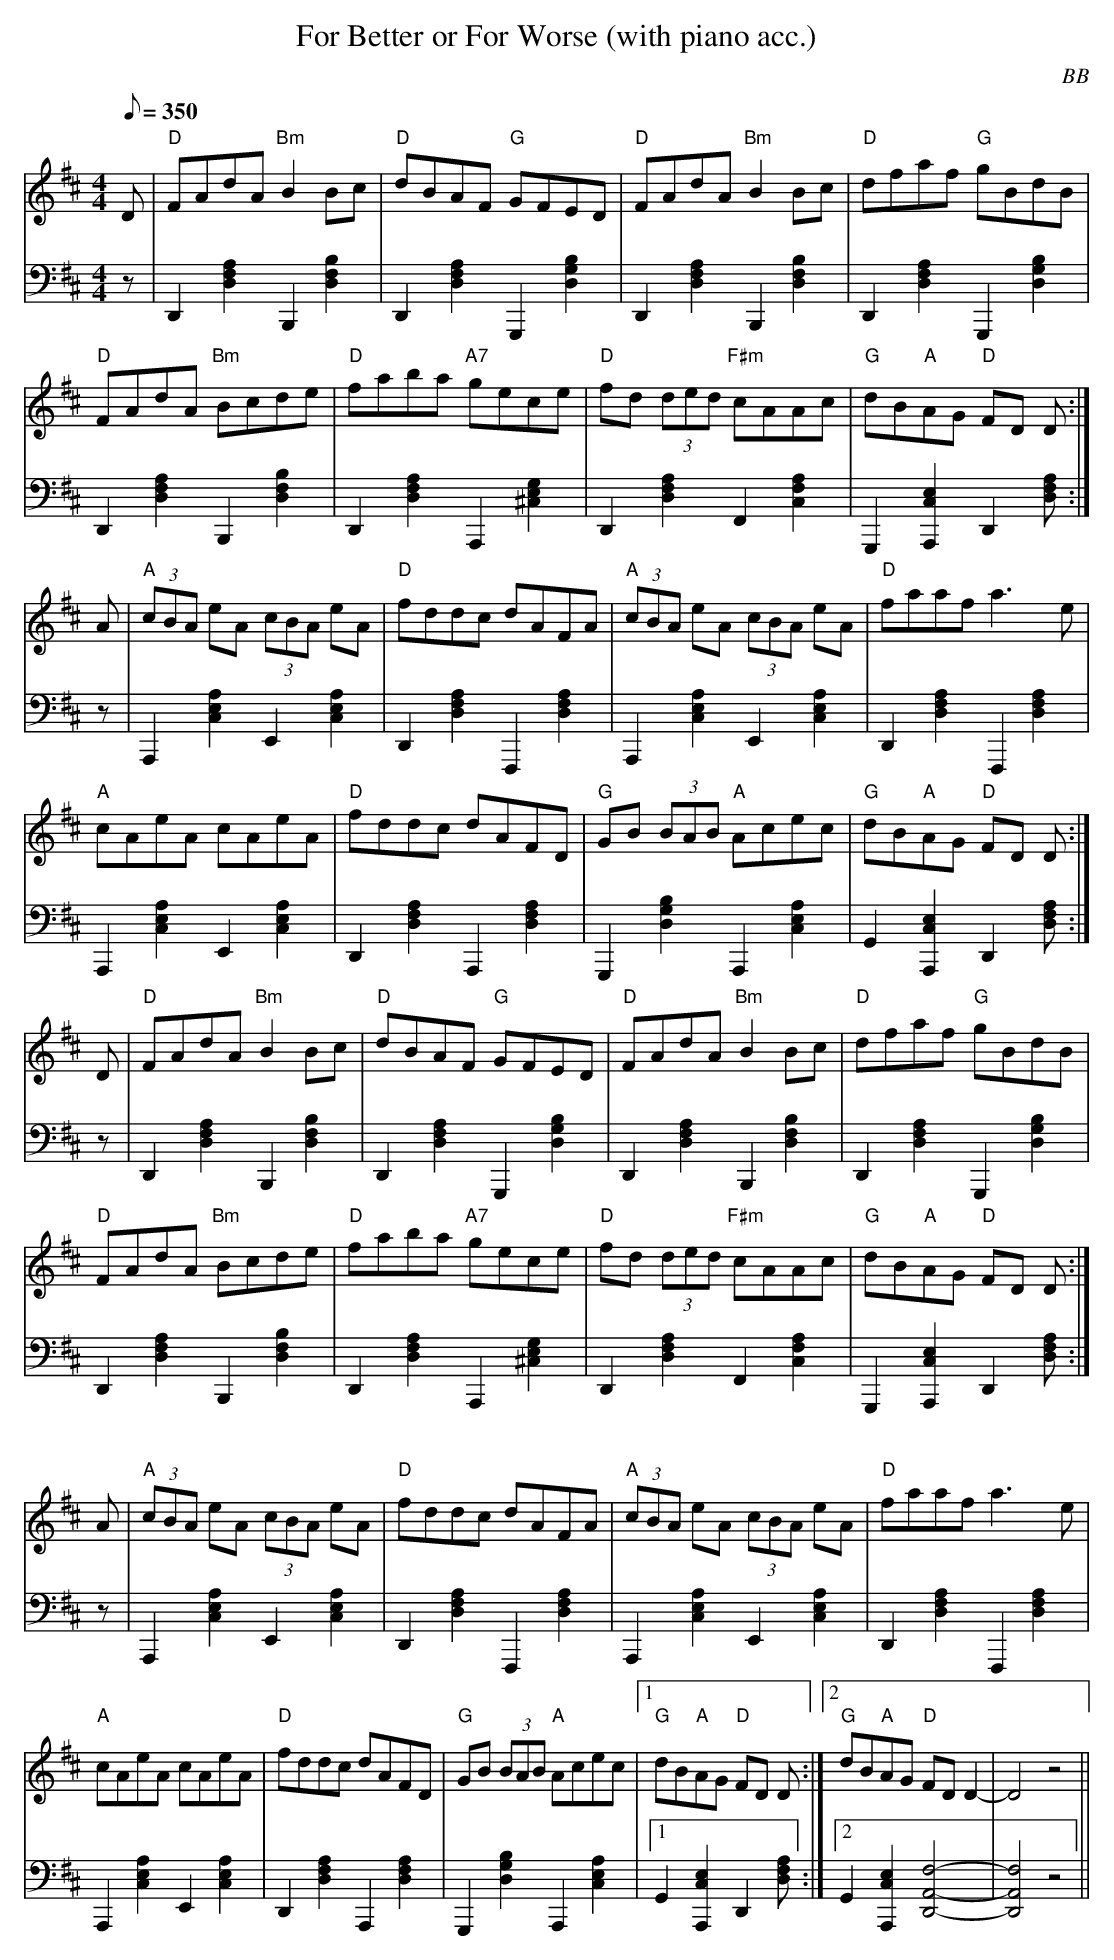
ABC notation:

X:1
T: For Better or For Worse (with piano acc.)
C: BB
Q: 1/8=350
M: 4/4
L: 1/8
V: 1 program 1 110 %fiddle
V: 2 volume=70 clef=bass m=D program 1 00
K: D
[V:1] D|"D"FAdA "Bm"B2 Bc|"D"dBAF "G"GFED|"D"FAdA "Bm"B2 Bc|"D"dfaf "G"gBdB |
[V:2] z|D,2[D2A2F2]B,,2[B2D2F2]|D,2[D2A2F2]G,,2[G2D2B2]|D,2[D2A2F2]B,,2[B2D2F2]|\
D,2[D2A2F2]G,,2[G2D2B2]|
[V:1] "D"FAdA "Bm"Bcde|"D"faba "A7"gece|"D"fd (3ded "F#m"cAAc|"G"dB"A"AG "D"FD D :|
[V:2] D,2[D2A2F2]B,,2[B2D2F2]|D,2[D2A2F2]A,,2[G2^C2E2]|D,2[D2A2F2]F,2[F2C2A2]|\
G,,2[A,,2E2C2]D,2[AFD]:|
[V:1] A|"A"(3cBA eA (3cBA eA|"D"fddc dAFA|"A"(3cBA eA (3cBA eA|"D"faaf a3 e |
[V:2] z|A,,2[A2E2C2]E,2[A2E2C2]|D,2[D2A2F2]F,,2[D2F2A2]|A,,2[A2E2C2]E,2[A2E2C2]|\
D,2[D2A2F2]F,,2[D2F2A2]|
[V:1] "A"cAeA cAeA|"D"fddc dAFD|"G"GB (3BAB "A"Acec|"G"dB"A"AG "D"FD D :|
[V:2] A,,2[A2E2C2]E,2[A2E2C2]|D,2[D2A2F2]A,,2[D2F2A2]|G,,2[G2D2B2]A,,2[A2E2C2]|\
G,2[A,,2E2C2]D,2[AFD] :|
[V:1] D|"D"FAdA "Bm"B2 Bc|"D"dBAF "G"GFED|"D"FAdA "Bm"B2 Bc|"D"dfaf "G"gBdB |
[V:2] z|D,2[D2A2F2]B,,2[B2D2F2]|D,2[D2A2F2]G,,2[G2D2B2]|D,2[D2A2F2]B,,2[B2D2F2]|\
D,2[D2A2F2]G,,2[G2D2B2]|
[V:1] "D"FAdA "Bm"Bcde|"D"faba "A7"gece|"D"fd (3ded "F#m"cAAc|"G"dB"A"AG "D"FD D :|
[V:2] D,2[D2A2F2]B,,2[B2D2F2]|D,2[D2A2F2]A,,2[G2^C2E2]|D,2[D2A2F2]F,2[F2C2A2]|\
G,,2[A,,2E2C2]D,2[AFD]:|
[V:1] A|"A"(3cBA eA (3cBA eA|"D"fddc dAFA|"A"(3cBA eA (3cBA eA|"D"faaf a3 e |
[V:2] z|A,,2[A2E2C2]E,2[A2E2C2]|D,2[D2A2F2]F,,2[D2F2A2]|A,,2[A2E2C2]E,2[A2E2C2]|\
D,2[D2A2F2]F,,2[D2F2A2]|
[V:1] "A"cAeA cAeA|"D"fddc dAFD|"G"GB (3BAB "A"Acec|1 "G"dB"A"AG "D"FD D :|2\
"G"dB"A"AG "D"FD D2-|D4 z4||
[V:2] A,,2[A2E2C2]E,2[A2E2C2]|D,2[D2A2F2]A,,2[D2F2A2]|G,,2[G2D2B2]A,,2[A2E2C2]|1\
G,2[A,,2E2C2]D,2[AFD] :|2 G,2[A,,2E2C2][D,4-A,4-F4-]|[D,4A,4F4] z4||
